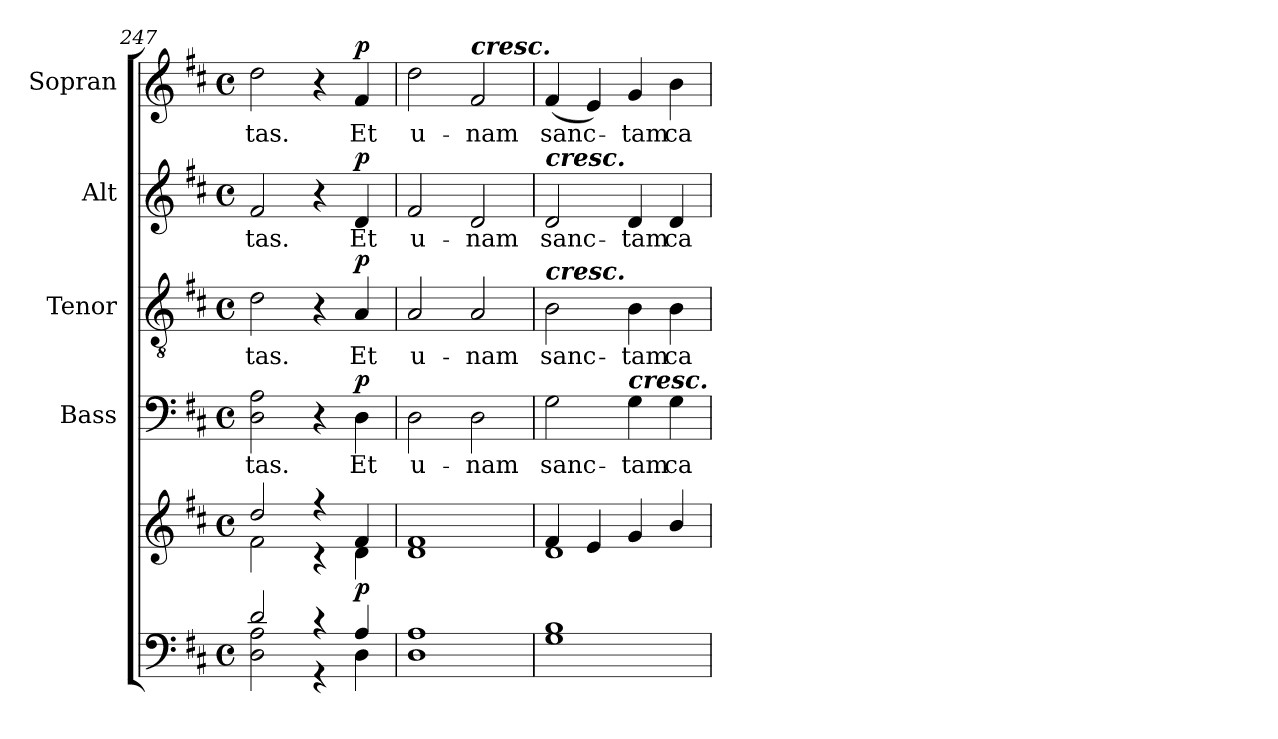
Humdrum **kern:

**kern	**kern	**dynam	**kern	**text	**dynam	**kern	**text	**dynam	**kern	**text	**dynam	**kern	**text	**dynam
*part5	*part5	*part5	*part4	*part4	*part4	*part3	*part3	*part3	*part2	*part2	*part2	*part1	*part1	*part1
*staff6	*staff5	*staff5/6	*staff4	*staff4	*staff4	*staff3	*staff3	*staff3	*staff2	*staff2	*staff2	*staff1	*staff1	*staff1
*	*	*	*I"Bass	*	*	*I"Tenor	*	*	*I"Alt	*	*	*I"Sopran	*	*
*	*	*	*I'B.	*	*	*I'T.	*	*	*I'A.	*	*	*I'S.	*	*
*clefF4	*clefG2	*	*clefF4	*	*	*clefGv2	*	*	*clefG2	*	*	*clefG2	*	*
*k[f#c#]	*k[f#c#]	*	*k[f#c#]	*	*	*k[f#c#]	*	*	*k[f#c#]	*	*	*k[f#c#]	*	*
*D:	*D:	*	*D:	*	*	*D:	*	*	*D:	*	*	*D:	*	*
*M4/4	*M4/4	*	*M4/4	*	*	*M4/4	*	*	*M4/4	*	*	*M4/4	*	*
*met(c)	*met(c)	*	*met(c)	*	*	*met(c)	*	*	*met(c)	*	*	*met(c)	*	*
=247	=247	=247	=247	=247	=247	=247	=247	=247	=247	=247	=247	=247	=247	=247
*^	*^	*	*	*	*	*	*	*	*	*	*	*	*	*
!	!	!	!	!	!	!LO:LY:b	!	!	!LO:LY:b	!	!	!LO:LY:b	!	!	!LO:LY:b	!
2d/	2D\ 2A\	2dd/	2f#\	.	2D\ 2A\	-tas.	.	2d\	-tas.	.	2f#/	-tas.	.	2dd\	-tas.	.
4r	4r	4r	4r	.	4r	.	.	4r	.	.	4r	.	.	4r	.	.
!	!	!	!	!LO:DY:b	!	!LO:LY:b	!LO:DY:a	!	!LO:LY:b	!LO:DY:a	!	!LO:LY:b	!LO:DY:a	!	!LO:LY:b	!LO:DY:a
4A/	4D\	4f#/	4d\	p	4D\	Et	p	4A/	Et	p	4d/	Et	p	4f#/	Et	p
=248	=248	=248	=248	=248	=248	=248	=248	=248	=248	=248	=248	=248	=248	=248	=248	=248
!	!	!	!	!	!	!LO:LY:b	!	!	!LO:LY:b	!	!	!LO:LY:b	!	!	!LO:LY:b	!
1A	1D	1f#	1d	.	2D\	u-	.	2A/	u-	.	2f#/	u-	.	2dd\	u-	.
!	!	!	!	!	!	!	!	!	!	!	!	!	!	!LO:TX:a:Bi:t=cresc.	!	!
!	!	!	!	!	!	!LO:LY:b	!	!	!LO:LY:b	!	!	!LO:LY:b	!	!	!LO:LY:b	!
.	.	.	.	.	2D\	-nam	.	2A/	-nam	.	2d/	-nam	.	2f#/	-nam	.
=249	=249	=249	=249	=249	=249	=249	=249	=249	=249	=249	=249	=249	=249	=249	=249	=249
!	!	!	!	!	!	!	!	!	!	!	!LO:TX:a:Bi:t=cresc.	!	!	!	!	!
!	!	!	!	!	!	!	!	!LO:TX:a:Bi:t=cresc.	!	!	!	!	!	!	!	!
!	!	!	!	!	!	!LO:LY:b	!	!	!LO:LY:b	!	!	!LO:LY:b	!	!	!LO:LY:b	!
1B	1G	4f#/	1d	.	2G\	sanc-	.	2B\	sanc-	.	2d/	sanc-	.	(<4f#/	sanc-	.
.	.	4e/	.	.	.	.	.	.	.	.	.	.	.	4e/)	.	.
!	!	!	!	!	!LO:TX:a:Bi:t=cresc.	!	!	!	!	!	!	!	!	!	!	!
!	!	!	!	!	!	!LO:LY:b	!	!	!LO:LY:b	!	!	!LO:LY:b	!	!	!LO:LY:b	!
.	.	4g/	.	.	4G\	-tam	.	4B\	-tam	.	4d/	-tam	.	4g/	-tam	.
!	!	!	!	!	!	!LO:LY:b	!	!	!LO:LY:b	!	!	!LO:LY:b	!	!	!LO:LY:b	!
.	.	4b/	.	.	4G\	ca-	.	4B\	ca-	.	4d/	ca-	.	4b\	ca-	.
*v	*v	*	*	*	*	*	*	*	*	*	*	*	*	*	*	*
*	*v	*v	*	*	*	*	*	*	*	*	*	*	*	*	*
=	=	=	=	=	=	=	=	=	=	=	=	=	=	=
*-	*-	*-	*-	*-	*-	*-	*-	*-	*-	*-	*-	*-	*-	*-
